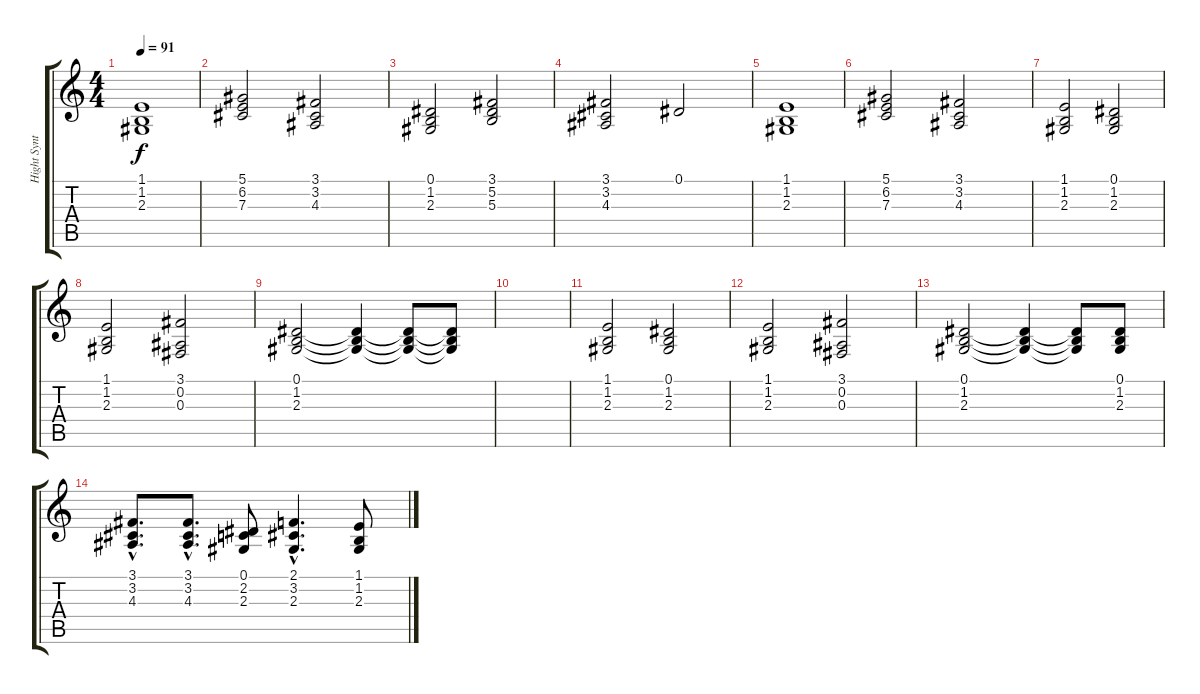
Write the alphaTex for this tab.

\track ("Hight Synth" "Hight Synt") {instrument stringensemble2}
\staff {score tabs}
\tuning (Eb4 Bb3 Gb3 Db3 Ab2 Eb2) {hide}
\ts (4 4)
\tempo 91
\clef g2
\ks c
(1.1 1.2 2.3).1{dy f} |
(5.1 6.2 7.3).2 (3.1 3.2 4.3).2 |
(0.1 1.2 2.3).2 (3.1 5.2 5.3).2 |
(3.1 3.2 4.3).2 0.1.2 |
(1.1 1.2 2.3).1 |
(5.1 6.2 7.3).2 (3.1 3.2 4.3).2 |
(1.1 1.2 2.3).2 (0.1 1.2 2.3).2 |
(1.1 1.2 2.3).2 (3.1 0.2 0.3).2 |
(0.1 1.2 2.3).2 (0.1{t} 1.2{t} 2.3{t}).4 (0.1{t} 1.2{t} 2.3{t}).8 (0.1{t} 1.2{t} 2.3{t}).8 |
|
(1.1 1.2 2.3).2 (0.1 1.2 2.3).2 |
(1.1 1.2 2.3).2 (3.1 0.2 0.3).2 |
(0.1 1.2 2.3).2 (0.1{t} 1.2{t} 2.3{t}).4 (0.1{t} 1.2{t} 2.3{t}).8 (0.1 1.2 2.3).8 |
(3.1{hac} 3.2{hac} 4.3{hac}).8{d} (3.1{hac} 3.2{hac} 4.3{hac}).8{d} (0.1 2.2 2.3).8 (2.1{hac} 3.2{hac} 2.3{hac}).4{d} (1.1 1.2 2.3).8
